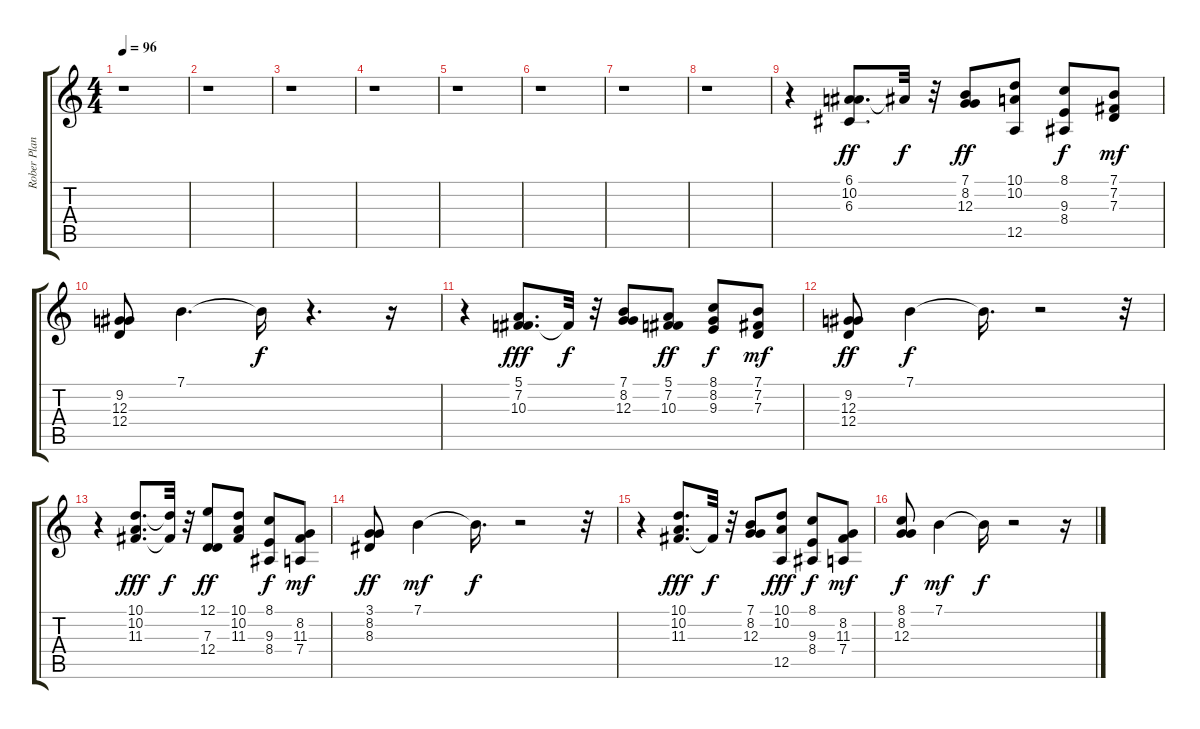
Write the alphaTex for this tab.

\track ("Rober Plant - Backing Vocals" "Rober Plan") {instrument flute}
\staff {score tabs}
\tuning (E4 B3 G3 D3 A2 E2) {hide}
\ts (4 4)
\tempo 96
\clef g2
\ks c
r.1{dy ff} |
r.1 |
r.1 |
r.1 |
r.1 |
r.1 |
r.1 |
r.1 |
r.4 (6.1 10.2 6.3).8{d} 6.1{t}.32{dy f} r.32 (7.1 8.2 12.3).8{dy ff} (10.1 10.2 12.5).8 (8.1 9.3 8.4).8{dy f} (7.1 7.2 7.3).8{dy mf} |
(9.2 12.3 12.4).8 7.1.4{d} 7.1{t}.16{dy f} r.4{d} r.16 |
r.4 (5.1 7.2 10.3).8{d dy fff} 10.3{t}.32{dy f} r.32 (7.1 8.2 12.3).8 (5.1 7.2 10.3).8{dy ff} (8.1 8.2 9.3).8{dy f} (7.1 7.2 7.3).8{dy mf} |
(9.2 12.3 12.4).8{dy ff} 7.1.4{dy f} 7.1{t}.16{d} r.2 r.32 |
r.4 (10.1 10.2 11.3).8{d dy fff} (10.1{t} 11.3{t}).32{dy f} r.32 (12.1 7.3 12.4).8{dy ff} (10.1 10.2 11.3).8 (8.1 9.3 8.4).8{dy f} (8.2 11.3 7.4).8{dy mf} |
(3.1 8.2 8.3).8{dy ff} 7.1.4{dy mf} 7.1{t}.16{d dy f} r.2 r.32 |
r.4 (10.1 10.2 11.3).8{d dy fff} 11.3{t}.32{dy f} r.32 (7.1 8.2 12.3).8 (10.1 10.2 12.5).8{dy fff} (8.1 9.3 8.4).8{dy f} (8.2 11.3 7.4).8{dy mf} |
(8.1 8.2 12.3).8{dy f} 7.1.4{dy mf} 7.1{t}.16{dy f} r.2 r.16
